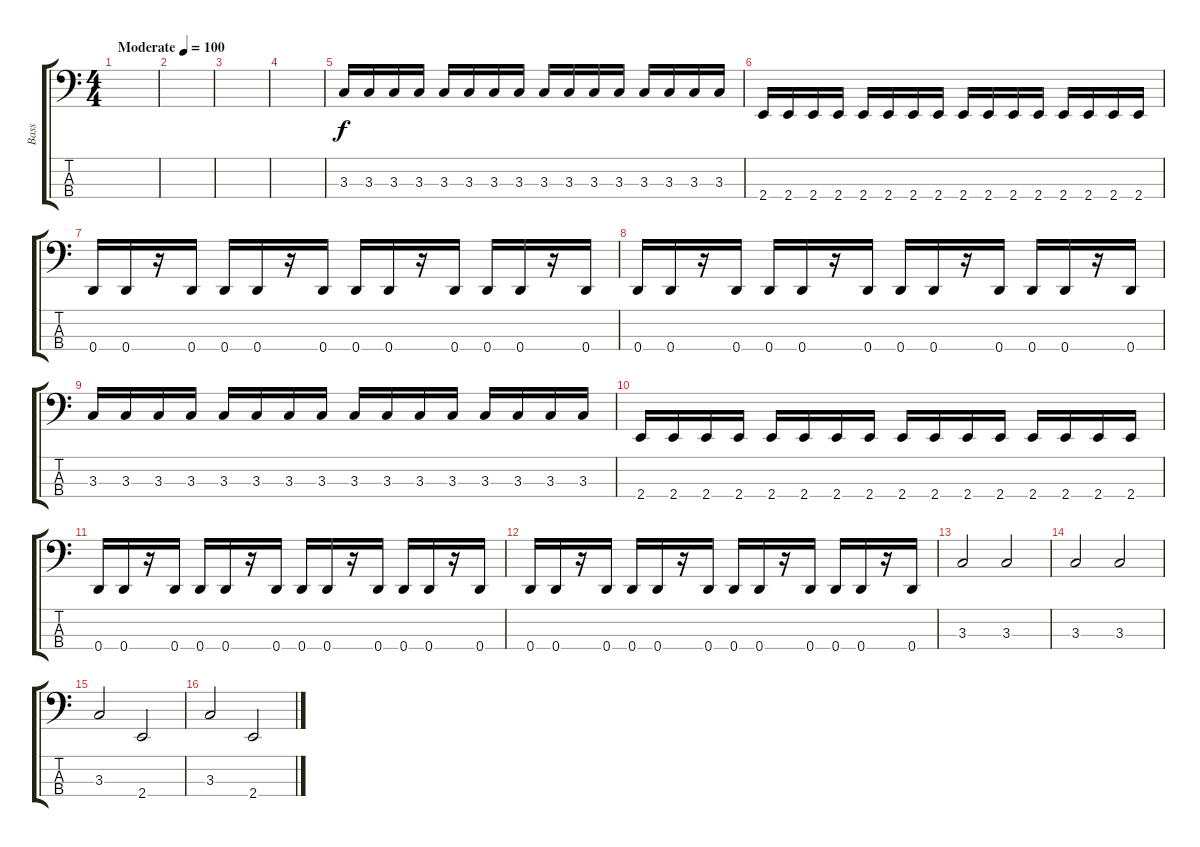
\track ("Bass" "Bass") {instrument electricbassfinger}
\staff {score tabs}
\tuning (G2 D2 A1 D1) {hide}
\ts (4 4)
\tempo (100 "Moderate")
\clef f4
\ks c
|
|
|
|
3.3.16 3.3.16 3.3.16 3.3.16 3.3.16 3.3.16 3.3.16 3.3.16 3.3.16 3.3.16 3.3.16 3.3.16 3.3.16 3.3.16 3.3.16 3.3.16 |
2.4.16 2.4.16 2.4.16 2.4.16 2.4.16 2.4.16 2.4.16 2.4.16 2.4.16 2.4.16 2.4.16 2.4.16 2.4.16 2.4.16 2.4.16 2.4.16 |
0.4.16 0.4.16 r.16 0.4.16 0.4.16 0.4.16 r.16 0.4.16 0.4.16 0.4.16 r.16 0.4.16 0.4.16 0.4.16 r.16 0.4.16 |
0.4.16 0.4.16 r.16 0.4.16 0.4.16 0.4.16 r.16 0.4.16 0.4.16 0.4.16 r.16 0.4.16 0.4.16 0.4.16 r.16 0.4.16 |
3.3.16 3.3.16 3.3.16 3.3.16 3.3.16 3.3.16 3.3.16 3.3.16 3.3.16 3.3.16 3.3.16 3.3.16 3.3.16 3.3.16 3.3.16 3.3.16 |
2.4.16 2.4.16 2.4.16 2.4.16 2.4.16 2.4.16 2.4.16 2.4.16 2.4.16 2.4.16 2.4.16 2.4.16 2.4.16 2.4.16 2.4.16 2.4.16 |
0.4.16 0.4.16 r.16 0.4.16 0.4.16 0.4.16 r.16 0.4.16 0.4.16 0.4.16 r.16 0.4.16 0.4.16 0.4.16 r.16 0.4.16 |
0.4.16 0.4.16 r.16 0.4.16 0.4.16 0.4.16 r.16 0.4.16 0.4.16 0.4.16 r.16 0.4.16 0.4.16 0.4.16 r.16 0.4.16 |
3.3.2 3.3.2 |
3.3.2 3.3.2 |
3.3.2 2.4.2 |
3.3.2 2.4.2
